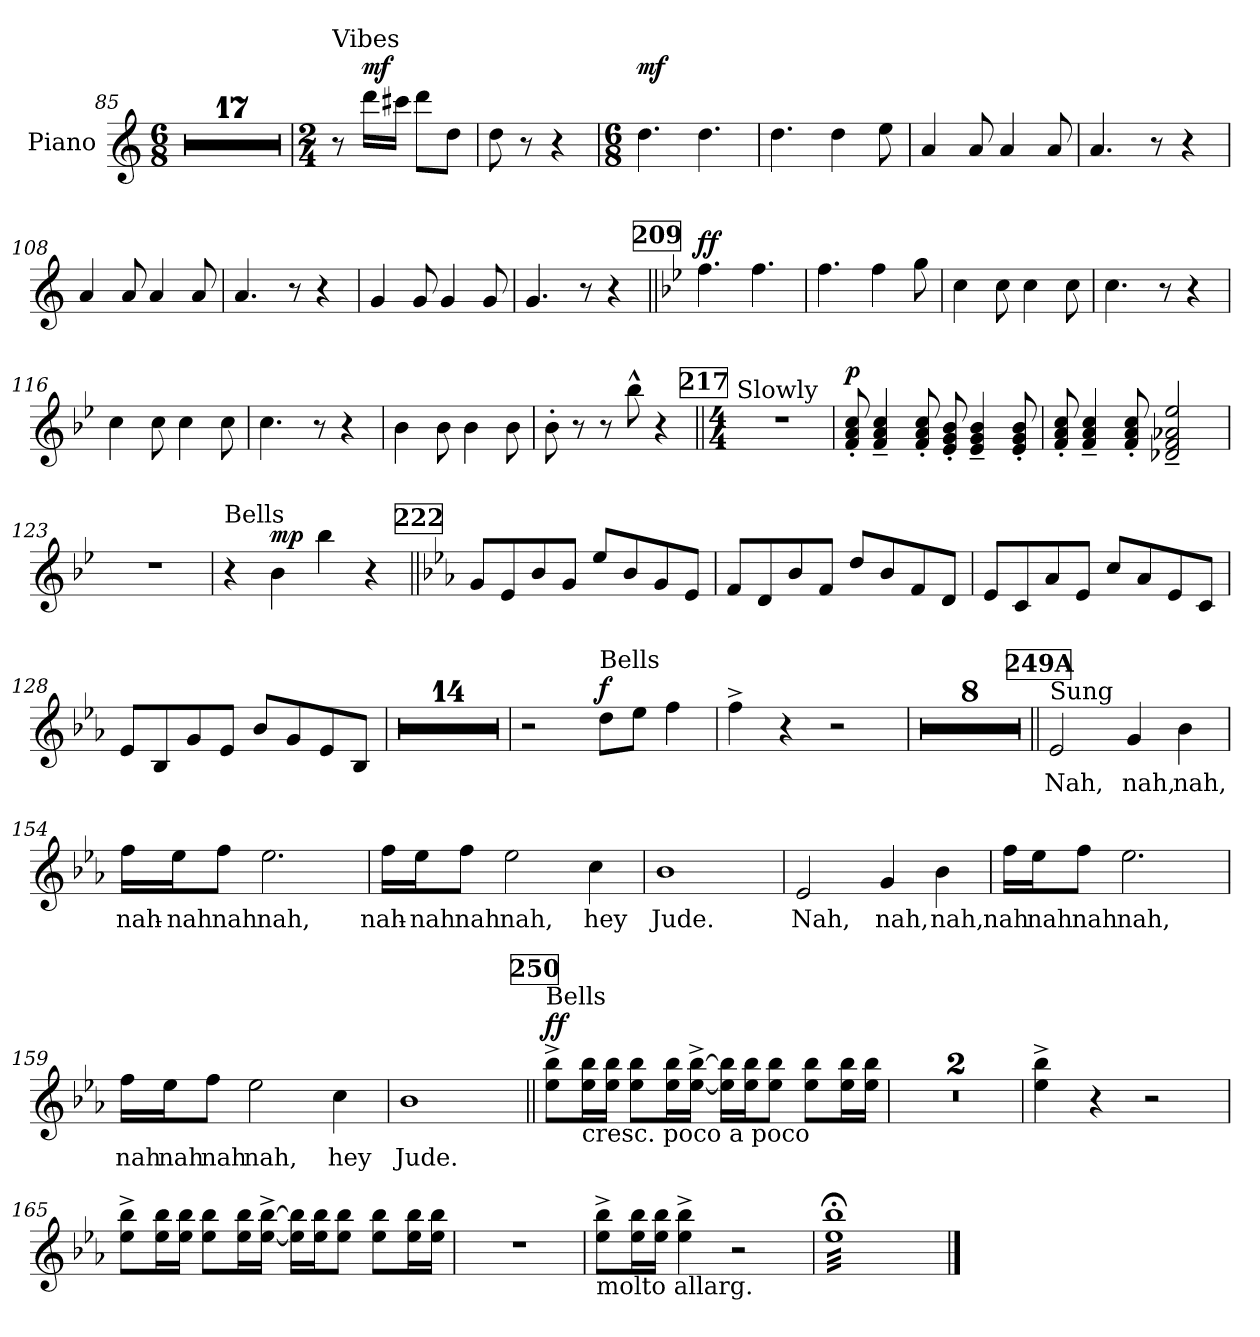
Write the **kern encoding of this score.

**kern	**text	**dynam
*part1	*part1	*part1
*staff1	*staff1	*staff1
*I"Piano	*	*
*I'Pno.	*	*
*clefG2	*	*
*k[]	*	*
*M6/8	*	*
=85	=85	=85
2.r	.	.
=86	=86	=86
2.r	.	.
=87	=87	=87
2.r	.	.
=88	=88	=88
2.r	.	.
=89	=89	=89
2.r	.	.
=90	=90	=90
2.r	.	.
=91	=91	=91
2.r	.	.
=92	=92	=92
2.r	.	.
=93	=93	=93
2.r	.	.
=94	=94	=94
2.r	.	.
=95	=95	=95
2.r	.	.
=96	=96	=96
2.r	.	.
=97	=97	=97
2.r	.	.
=98	=98	=98
2.r	.	.
=99	=99	=99
2.r	.	.
=100	=100	=100
2.r	.	.
=101	=101	=101
2.r	.	.
=102	=102	=102
*M2/4	*	*
!LO:TX:a:t=Vibes	!	!
8r	.	.
!	!	!LO:DY:b
16ddd\LL	.	mf
16ccc#X\JJ	.	.
8ddd\L	.	.
8dd\J	.	.
=103	=103	=103
8dd\	.	.
8r	.	.
4r	.	.
=104	=104	=104
*M6/8	*	*
!	!	!LO:DY:b
4.dd\	.	mf
4.dd\	.	.
=105	=105	=105
4.dd\	.	.
4dd\	.	.
8ee\	.	.
=106	=106	=106
4a/	.	.
8a/	.	.
4a/	.	.
8a/	.	.
=107	=107	=107
4.a/	.	.
8r	.	.
4r	.	.
!!LO:LB:g=z
=108	=108	=108
4a/	.	.
8a/	.	.
4a/	.	.
8a/	.	.
=109	=109	=109
4.a/	.	.
8r	.	.
4r	.	.
=110	=110	=110
4g/	.	.
8g/	.	.
4g/	.	.
8g/	.	.
=111	=111	=111
4.g/	.	.
8r	.	.
4r	.	.
!!LO:REH:place=s1:a:B:fs=14:t=209
=112||	=112||	=112||
*k[b-e-]	*	*
!	!	!LO:DY:b
4.ff\	.	ff
4.ff\	.	.
=113	=113	=113
4.ff\	.	.
4ff\	.	.
8gg\	.	.
=114	=114	=114
4cc\	.	.
8cc\	.	.
4cc\	.	.
8cc\	.	.
=115	=115	=115
4.cc\	.	.
8r	.	.
4r	.	.
=116	=116	=116
4cc\	.	.
8cc\	.	.
4cc\	.	.
8cc\	.	.
!!LO:LB:g=z
=117	=117	=117
4.cc\	.	.
8r	.	.
4r	.	.
=118	=118	=118
4b-\	.	.
8b-\	.	.
4b-\	.	.
8b-\	.	.
=119	=119	=119
8b-'\	.	.
8r	.	.
8r	.	.
8bb-^^\	.	.
4r	.	.
!!LO:REH:place=s1:a:B:fs=14:t=217
=120||	=120||	=120||
*M4/4	*	*
!LO:TX:a:t=Slowly	!	!
1r	.	.
=121	=121	=121
!	!	!LO:DY:b
8f/' 8a/' 8cc/'	.	p
4f/~ 4a/~ 4cc/~	.	.
8f/' 8a/' 8cc/'	.	.
8e-/' 8g/' 8b-/'	.	.
4e-/~ 4g/~ 4b-/~	.	.
8e-/' 8g/' 8b-/'	.	.
=122	=122	=122
8f/' 8a/' 8cc/'	.	.
4f/~ 4a/~ 4cc/~	.	.
8f/' 8a/' 8cc/'	.	.
2d-X/~ 2f/~ 2a-X/~ 2ee-/~	.	.
=123	=123	=123
1r	.	.
=124	=124	=124
!LO:TX:a:t=Bells	!	!
4r	.	.
!	!	!LO:DY:b
4b-\	.	mp
4bb-\	.	.
4r	.	.
!!LO:PB:g=z
!!LO:REH:place=s1:a:B:fs=14:t=222
=125||	=125||	=125||
*k[b-e-a-]	*	*
8g/L	.	.
8e-/	.	.
8b-/	.	.
8g/J	.	.
8ee-/L	.	.
8b-/	.	.
8g/	.	.
8e-/J	.	.
=126	=126	=126
8f/L	.	.
8d/	.	.
8b-/	.	.
8f/J	.	.
8dd/L	.	.
8b-/	.	.
8f/	.	.
8d/J	.	.
=127	=127	=127
8e-/L	.	.
8c/	.	.
8a-/	.	.
8e-/J	.	.
8cc/L	.	.
8a-/	.	.
8e-/	.	.
8c/J	.	.
=128	=128	=128
8e-/L	.	.
8B-/	.	.
8g/	.	.
8e-/J	.	.
8b-/L	.	.
8g/	.	.
8e-/	.	.
8B-/J	.	.
=129	=129	=129
1r	.	.
=130	=130	=130
1r	.	.
=131	=131	=131
1r	.	.
=132	=132	=132
1r	.	.
=133	=133	=133
1r	.	.
=134	=134	=134
1r	.	.
=135	=135	=135
1r	.	.
=136	=136	=136
1r	.	.
=137	=137	=137
1r	.	.
=138	=138	=138
1r	.	.
=139	=139	=139
1r	.	.
=140	=140	=140
1r	.	.
=141	=141	=141
1r	.	.
=142	=142	=142
1r	.	.
=143	=143	=143
2r	.	.
!LO:TX:a:t=Bells	!	!
!	!	!LO:DY:b
8dd\L	.	f
8ee-\J	.	.
4ff\	.	.
=144	=144	=144
4ff^\	.	.
4r	.	.
2r	.	.
=145	=145	=145
1r	.	.
=146	=146	=146
1r	.	.
=147	=147	=147
1r	.	.
=148	=148	=148
1r	.	.
=149	=149	=149
1r	.	.
=150	=150	=150
1r	.	.
=151	=151	=151
1r	.	.
=152	=152	=152
1r	.	.
!!LO:REH:place=s1:a:B:fs=14:t=249A
=153||	=153||	=153||
!LO:TX:a:t=Sung	!	!
2e-/	Nah,	.
4g/	nah,	.
4b-\	nah,	.
=154	=154	=154
16ff\LL	nah-	.
16ee-\J	-nah	.
8ff\J	nah	.
2.ee-\	nah,	.
=155	=155	=155
16ff\LL	nah-	.
16ee-\J	-nah	.
8ff\J	nah	.
2ee-\	nah,	.
4cc\	hey	.
=156	=156	=156
1b-	Jude.	.
!!LO:LB:g=z
=157	=157	=157
2e-/	Nah,	.
4g/	nah,	.
4b-\	nah,	.
=158	=158	=158
16ff\LL	nah	.
16ee-\J	nah	.
8ff\J	nah	.
2.ee-\	nah,	.
=159	=159	=159
16ff\LL	nah	.
16ee-\J	nah	.
8ff\J	nah	.
2ee-\	nah,	.
4cc\	hey	.
=160	=160	=160
1b-	Jude.	.
!!LO:LB:g=z
!!LO:REH:place=s1:a:B:fs=14:t=250
=161||	=161||	=161||
!LO:TX:a:t=Bells	!	!
!	!	!LO:DY:b
8ee-\^ 8bb-\^L	.	ff
!LO:TX:b:t=cresc. poco a poco	!	!
16ee-\ 16bb-\L	.	.
16ee-\ 16bb-\JJ	.	.
8ee-\ 8bb-\L	.	.
16ee-\ 16bb-\L	.	.
[16ee-\^ [16bb-\^JJ	.	.
16ee-\] 16bb-\]LL	.	.
16ee-\ 16bb-\J	.	.
8ee-\ 8bb-\J	.	.
8ee-\ 8bb-\L	.	.
16ee-\ 16bb-\L	.	.
16ee-\ 16bb-\JJ	.	.
=162	=162	=162
1r	.	.
=163	=163	=163
1r	.	.
=164	=164	=164
4ee-\^ 4bb-\^	.	.
4r	.	.
2r	.	.
=165	=165	=165
8ee-\^ 8bb-\^L	.	.
16ee-\ 16bb-\L	.	.
16ee-\ 16bb-\JJ	.	.
8ee-\ 8bb-\L	.	.
16ee-\ 16bb-\L	.	.
[16ee-\^ [16bb-\^JJ	.	.
16ee-\] 16bb-\]LL	.	.
16ee-\ 16bb-\J	.	.
8ee-\ 8bb-\J	.	.
8ee-\ 8bb-\L	.	.
16ee-\ 16bb-\L	.	.
16ee-\ 16bb-\JJ	.	.
!!LO:LB:g=z
=166	=166	=166
1r	.	.
=167	=167	=167
!LO:TX:b:t=molto allarg.	!	!
8ee-\^ 8bb-\^L	.	.
16ee-\ 16bb-\L	.	.
16ee-\ 16bb-\JJ	.	.
4ee-\^ 4bb-\^	.	.
2r	.	.
=168	=168	=168
!	!	!LO:DY:b
*tremolo	*	*
32ee-;< 32bb-;<LLL	.	other-dynamics
32ee-;< 32bb-;<	.	.
32ee-;< 32bb-;<	.	.
32ee-;< 32bb-;<	.	.
32ee-;< 32bb-;<	.	.
32ee-;< 32bb-;<	.	.
32ee-;< 32bb-;<	.	.
32ee-;< 32bb-;<	.	.
32ee-;< 32bb-;<	.	.
32ee-;< 32bb-;<	.	.
32ee-;< 32bb-;<	.	.
32ee-;< 32bb-;<	.	.
32ee-;< 32bb-;<	.	.
32ee-;< 32bb-;<	.	.
32ee-;< 32bb-;<	.	.
32ee-;< 32bb-;<	.	.
32ee-;< 32bb-;<	.	.
32ee-;< 32bb-;<	.	.
32ee-;< 32bb-;<	.	.
32ee-;< 32bb-;<	.	.
32ee-;< 32bb-;<	.	.
32ee-;< 32bb-;<	.	.
32ee-;< 32bb-;<	.	.
32ee-;< 32bb-;<	.	.
32ee-;< 32bb-;<	.	.
32ee-;< 32bb-;<	.	.
32ee-;< 32bb-;<	.	.
32ee-;< 32bb-;<	.	.
32ee-;< 32bb-;<	.	.
32ee-;< 32bb-;<	.	.
32ee-;< 32bb-;<	.	.
32ee-;< 32bb-;<JJJ	.	.
*Xtremolo	*	*
==	==	==
*-	*-	*-
